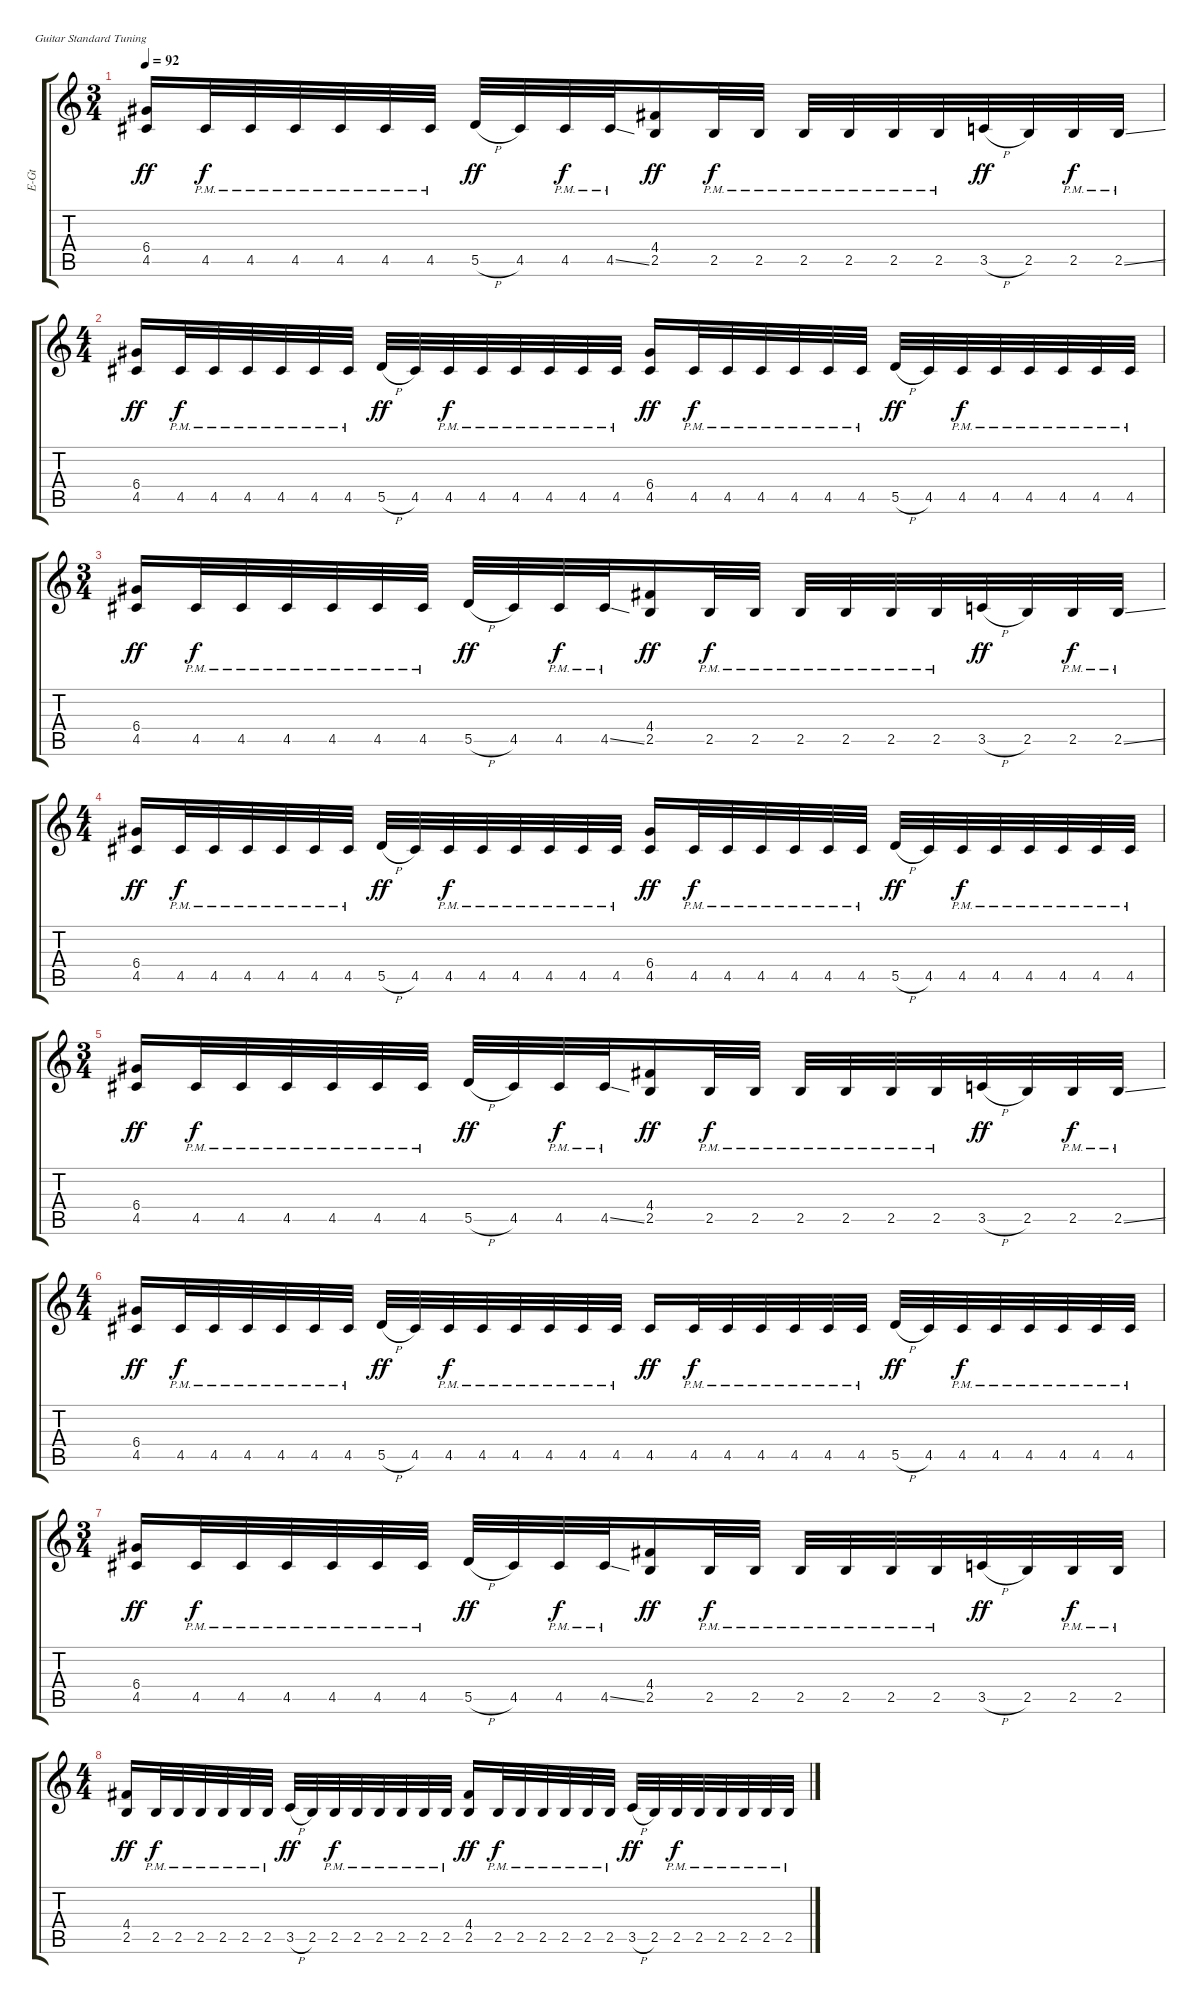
\track ("Rhythm " "E-Gt") {instrument distortionguitar}
\staff {score tabs}
\tuning (E4 B3 G3 D3 A2 E2)
\ts (3 4)
\beaming (8 2 2 2)
\tempo 92
\clef g2
\ks c
(6.4 4.5).16{dy ff} 4.5{pm}.32{dy f} 4.5{pm}.32 4.5{pm}.32 4.5{pm}.32 4.5{pm}.32 4.5{pm}.32 5.5{h}.32{dy ff} 4.5.32 4.5{pm}.32{dy f} 4.5{ss pm}.32 (4.4 2.5).16{dy ff} 2.5{pm}.32{dy f} 2.5{pm}.32 2.5{pm}.32 2.5{pm}.32 2.5{pm}.32 2.5{pm}.32 3.5{h}.32{dy ff} 2.5.32 2.5{pm}.32{dy f} 2.5{ss pm}.32 |
\ts (4 4)
\beaming (8 2 2 2 2)
(6.4 4.5).16{dy ff} 4.5{pm}.32{dy f} 4.5{pm}.32 4.5{pm}.32 4.5{pm}.32 4.5{pm}.32 4.5{pm}.32 5.5{h}.32{dy ff} 4.5.32 4.5{pm}.32{dy f} 4.5{pm}.32 4.5{pm}.32 4.5{pm}.32 4.5{pm}.32 4.5{pm}.32 (6.4 4.5).16{dy ff} 4.5{pm}.32{dy f} 4.5{pm}.32 4.5{pm}.32 4.5{pm}.32 4.5{pm}.32 4.5{pm}.32 5.5{h}.32{dy ff} 4.5.32 4.5{pm}.32{dy f} 4.5{pm}.32 4.5{pm}.32 4.5{pm}.32 4.5{pm}.32 4.5{pm}.32 |
\ts (3 4)
\beaming (8 2 2 2)
(6.4 4.5).16{dy ff} 4.5{pm}.32{dy f} 4.5{pm}.32 4.5{pm}.32 4.5{pm}.32 4.5{pm}.32 4.5{pm}.32 5.5{h}.32{dy ff} 4.5.32 4.5{pm}.32{dy f} 4.5{ss pm}.32 (4.4 2.5).16{dy ff} 2.5{pm}.32{dy f} 2.5{pm}.32 2.5{pm}.32 2.5{pm}.32 2.5{pm}.32 2.5{pm}.32 3.5{h}.32{dy ff} 2.5.32 2.5{pm}.32{dy f} 2.5{ss pm}.32 |
\ts (4 4)
\beaming (8 2 2 2 2)
(6.4 4.5).16{dy ff} 4.5{pm}.32{dy f} 4.5{pm}.32 4.5{pm}.32 4.5{pm}.32 4.5{pm}.32 4.5{pm}.32 5.5{h}.32{dy ff} 4.5.32 4.5{pm}.32{dy f} 4.5{pm}.32 4.5{pm}.32 4.5{pm}.32 4.5{pm}.32 4.5{pm}.32 (6.4 4.5).16{dy ff} 4.5{pm}.32{dy f} 4.5{pm}.32 4.5{pm}.32 4.5{pm}.32 4.5{pm}.32 4.5{pm}.32 5.5{h}.32{dy ff} 4.5.32 4.5{pm}.32{dy f} 4.5{pm}.32 4.5{pm}.32 4.5{pm}.32 4.5{pm}.32 4.5{pm}.32 |
\ts (3 4)
\beaming (8 2 2 2)
(6.4 4.5).16{dy ff} 4.5{pm}.32{dy f} 4.5{pm}.32 4.5{pm}.32 4.5{pm}.32 4.5{pm}.32 4.5{pm}.32 5.5{h}.32{dy ff} 4.5.32 4.5{pm}.32{dy f} 4.5{ss pm}.32 (4.4 2.5).16{dy ff} 2.5{pm}.32{dy f} 2.5{pm}.32 2.5{pm}.32 2.5{pm}.32 2.5{pm}.32 2.5{pm}.32 3.5{h}.32{dy ff} 2.5.32 2.5{pm}.32{dy f} 2.5{ss pm}.32 |
\ts (4 4)
\beaming (8 2 2 2 2)
(6.4 4.5).16{dy ff} 4.5{pm}.32{dy f} 4.5{pm}.32 4.5{pm}.32 4.5{pm}.32 4.5{pm}.32 4.5{pm}.32 5.5{h}.32{dy ff} 4.5.32 4.5{pm}.32{dy f} 4.5{pm}.32 4.5{pm}.32 4.5{pm}.32 4.5{pm}.32 4.5{pm}.32 4.5.16{dy ff} 4.5{pm}.32{dy f} 4.5{pm}.32 4.5{pm}.32 4.5{pm}.32 4.5{pm}.32 4.5{pm}.32 5.5{h}.32{dy ff} 4.5.32 4.5{pm}.32{dy f} 4.5{pm}.32 4.5{pm}.32 4.5{pm}.32 4.5{pm}.32 4.5{pm}.32 |
\ts (3 4)
\beaming (8 2 2 2)
(6.4 4.5).16{dy ff} 4.5{pm}.32{dy f} 4.5{pm}.32 4.5{pm}.32 4.5{pm}.32 4.5{pm}.32 4.5{pm}.32 5.5{h}.32{dy ff} 4.5.32 4.5{pm}.32{dy f} 4.5{ss pm}.32 (4.4 2.5).16{dy ff} 2.5{pm}.32{dy f} 2.5{pm}.32 2.5{pm}.32 2.5{pm}.32 2.5{pm}.32 2.5{pm}.32 3.5{h}.32{dy ff} 2.5.32 2.5{pm}.32{dy f} 2.5{pm}.32 |
\ts (4 4)
\beaming (8 2 2 2 2)
(4.4 2.5).16{dy ff} 2.5{pm}.32{dy f} 2.5{pm}.32 2.5{pm}.32 2.5{pm}.32 2.5{pm}.32 2.5{pm}.32 3.5{h}.32{dy ff} 2.5.32 2.5{pm}.32{dy f} 2.5{pm}.32 2.5{pm}.32 2.5{pm}.32 2.5{pm}.32 2.5{pm}.32 (4.4 2.5).16{dy ff} 2.5{pm}.32{dy f} 2.5{pm}.32 2.5{pm}.32 2.5{pm}.32 2.5{pm}.32 2.5{pm}.32 3.5{h}.32{dy ff} 2.5.32 2.5{pm}.32{dy f} 2.5{pm}.32 2.5{pm}.32 2.5{pm}.32 2.5{pm}.32 2.5{pm}.32
